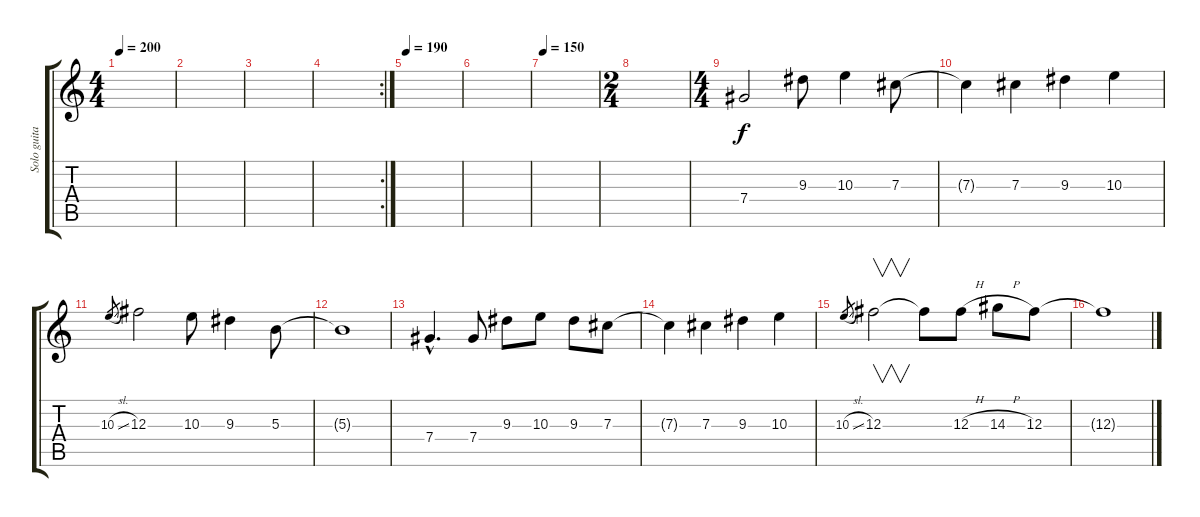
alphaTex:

\track ("Solo guitar " "Solo guita") {instrument overdrivenguitar}
\staff {score tabs}
\tuning (Eb4 Bb3 Gb3 Db3 Ab2 Eb2) {hide}
\ts (4 4)
\tempo 200
\clef g2
\ks c
|
|
|
\rc 2
|
\tempo 190
|
|
\tempo 150
|
\ts (2 4)
|
\ts (4 4)
7.4.2{volume 16 instrument overdrivenguitar} 9.3.8 10.3.4 7.3.8 |
7.3{t}.4 7.3.4 9.3.4 10.3.4 |
10.3{sl}.8{gr} 12.3.2 10.3.8 9.3.4 5.3.8 |
5.3{t}.1 |
7.4{hac}.4{d volume 16} 7.4.8 9.3.8 10.3.8 9.3.8 7.3.8 |
7.3{t}.4 7.3.4 9.3.4 10.3.4 |
10.3{sl}.8{gr} 12.3.2{v} 12.3{t}.8 12.3{h}.8 14.3{h}.8 12.3.8 |
12.3{t}.1
